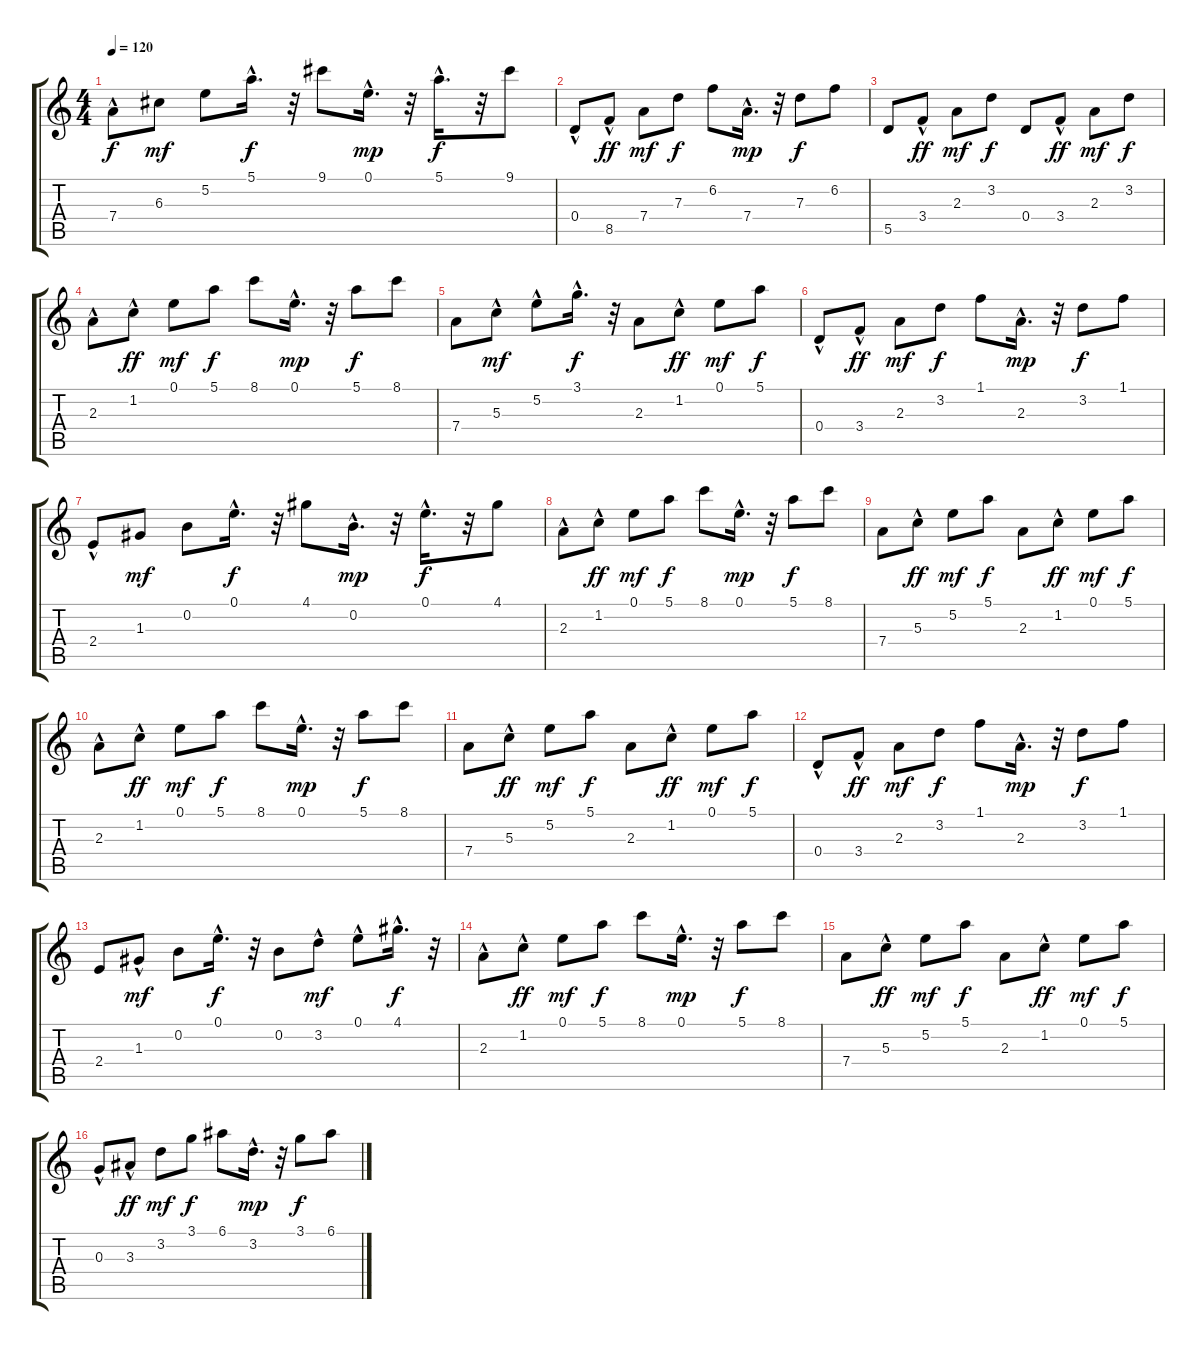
\track "" {instrument acousticguitarsteel}
\staff {score tabs}
\tuning (E4 B3 G3 D3 A2 E2) {hide}
\ts (4 4)
\tempo 120
\clef g2
\ks c
7.4{hac}.8{dy f} 6.3.8{dy mf} 5.2.8 5.1{hac}.16{d dy f} r.32 9.1.8 0.1{hac}.16{d dy mp} r.32 5.1{hac}.16{d dy f} r.32 9.1.8 |
0.4{hac}.8 8.5{hac}.8{dy ff} 7.4.8{dy mf} 7.3.8{dy f} 6.2.8 7.4{hac}.16{d dy mp} r.32 7.3.8{dy f} 6.2.8 |
5.5.8 3.4{hac}.8{dy ff} 2.3.8{dy mf} 3.2.8{dy f} 0.4.8 3.4{hac}.8{dy ff} 2.3.8{dy mf} 3.2.8{dy f} |
2.3{hac}.8 1.2{hac}.8{dy ff} 0.1.8{dy mf} 5.1.8{dy f} 8.1.8 0.1{hac}.16{d dy mp} r.32 5.1.8{dy f} 8.1.8 |
7.4.8 5.3{hac}.8{dy mf} 5.2{hac}.8 3.1{hac}.16{d dy f} r.32 2.3.8 1.2{hac}.8{dy ff} 0.1.8{dy mf} 5.1.8{dy f} |
0.4{hac}.8 3.4{hac}.8{dy ff} 2.3.8{dy mf} 3.2.8{dy f} 1.1.8 2.3{hac}.16{d dy mp} r.32 3.2.8{dy f} 1.1.8 |
2.4{hac}.8 1.3.8{dy mf} 0.2.8 0.1{hac}.16{d dy f} r.32 4.1.8 0.2{hac}.16{d dy mp} r.32 0.1{hac}.16{d dy f} r.32 4.1.8 |
2.3{hac}.8 1.2{hac}.8{dy ff} 0.1.8{dy mf} 5.1.8{dy f} 8.1.8 0.1{hac}.16{d dy mp} r.32 5.1.8{dy f} 8.1.8 |
7.4.8 5.3{hac}.8{dy ff} 5.2.8{dy mf} 5.1.8{dy f} 2.3.8 1.2{hac}.8{dy ff} 0.1.8{dy mf} 5.1.8{dy f} |
2.3{hac}.8 1.2{hac}.8{dy ff} 0.1.8{dy mf} 5.1.8{dy f} 8.1.8 0.1{hac}.16{d dy mp} r.32 5.1.8{dy f} 8.1.8 |
7.4.8 5.3{hac}.8{dy ff} 5.2.8{dy mf} 5.1.8{dy f} 2.3.8 1.2{hac}.8{dy ff} 0.1.8{dy mf} 5.1.8{dy f} |
0.4{hac}.8 3.4{hac}.8{dy ff} 2.3.8{dy mf} 3.2.8{dy f} 1.1.8 2.3{hac}.16{d dy mp} r.32 3.2.8{dy f} 1.1.8 |
2.4.8 1.3{hac}.8{dy mf} 0.2.8 0.1{hac}.16{d dy f} r.32 0.2.8 3.2{hac}.8{dy mf} 0.1{hac}.8 4.1{hac}.16{d dy f} r.32 |
2.3{hac}.8 1.2{hac}.8{dy ff} 0.1.8{dy mf} 5.1.8{dy f} 8.1.8 0.1{hac}.16{d dy mp} r.32 5.1.8{dy f} 8.1.8 |
7.4.8 5.3{hac}.8{dy ff} 5.2.8{dy mf} 5.1.8{dy f} 2.3.8 1.2{hac}.8{dy ff} 0.1.8{dy mf} 5.1.8{dy f} |
0.3{hac}.8 3.3{hac}.8{dy ff} 3.2.8{dy mf} 3.1.8{dy f} 6.1.8 3.2{hac}.16{d dy mp} r.32 3.1.8{dy f} 6.1.8
